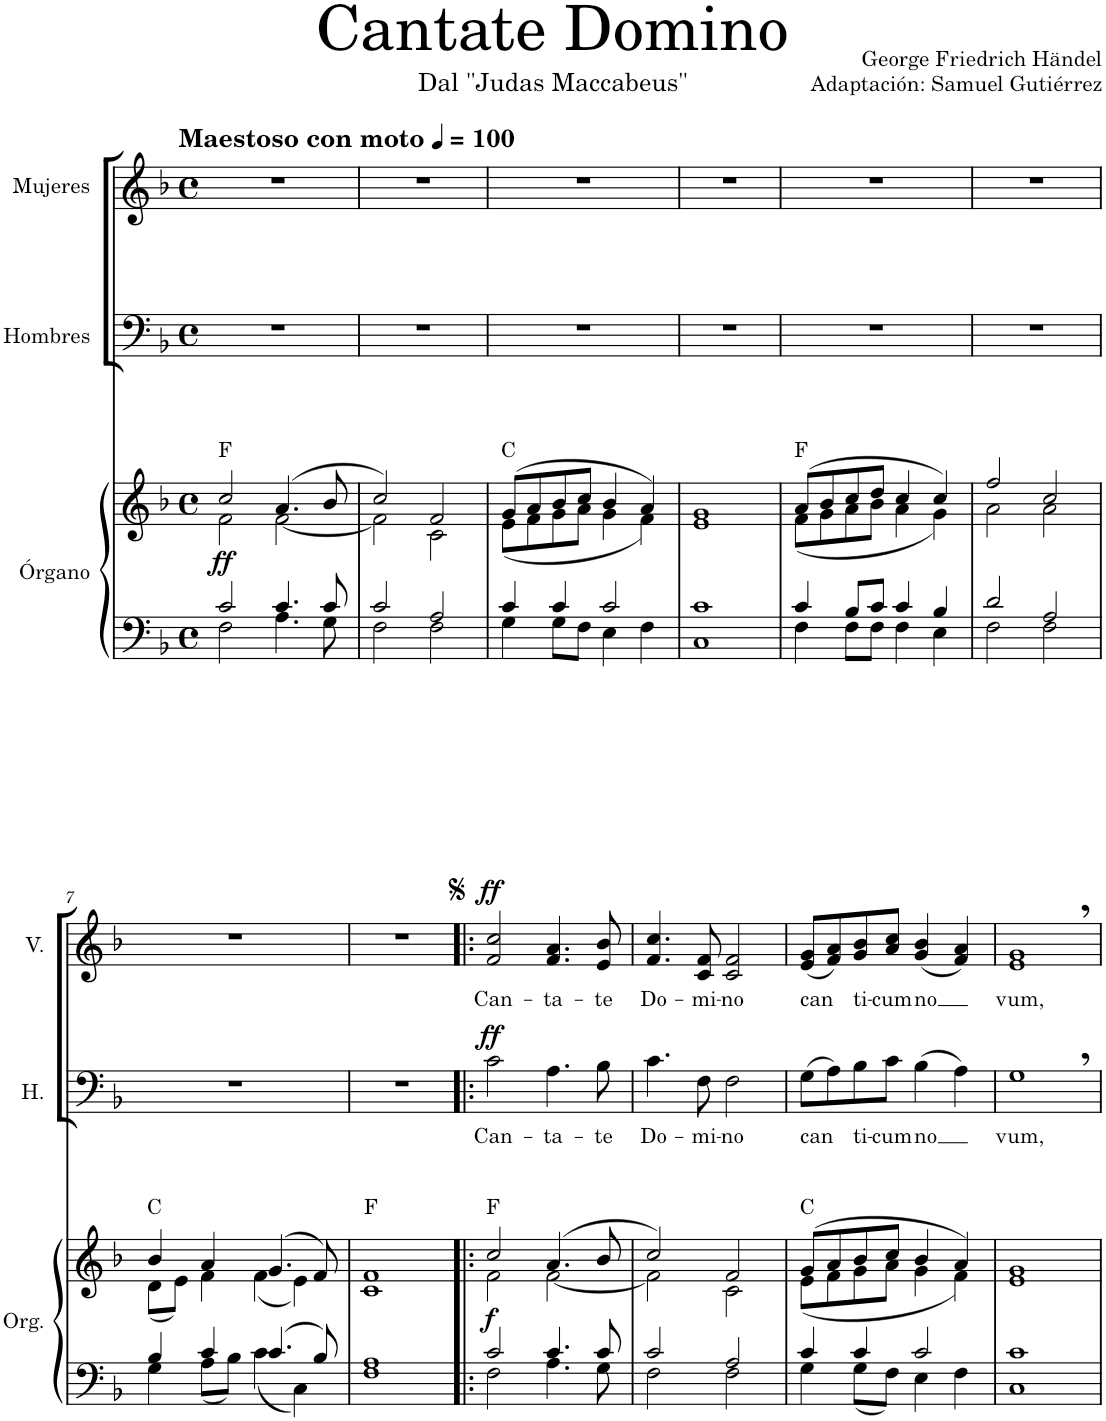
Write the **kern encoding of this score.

**kern	**kern	**dynam	**harte	**kern	**text	**dynam	**kern	**text	**dynam
*part3	*part3	*part3	*part3	*part2	*part2	*part2	*part1	*part1	*part1
*staff4	*staff3	*staff3/4	*	*staff2	*staff2	*staff2	*staff1	*staff1	*staff1
*I"Órgano	*	*	*	*I"Hombres	*	*	*I"Mujeres	*	*
*	*	*	*	*I'H.	*	*	*	*	*
*clefF4	*clefG2	*	*	*clefF4	*	*	*clefG2	*	*
*k[b-]	*k[b-]	*	*	*k[b-]	*	*	*k[b-]	*	*
*M4/4	*M4/4	*	*	*M4/4	*	*	*M4/4	*	*
*met(c)	*met(c)	*	*	*met(c)	*	*	*met(c)	*	*
=1	=1	=1	=1	=1	=1	=1	=1	=1	=1
*^	*^	*	*	*	*	*	*	*	*
!	!	!	!	!LO:DY:b	!	!	!	!	!	!	!
2c/	2F\	2cc/	2f\	ff	F:maj	1r	.	.	1r	.	.
4.c/	4.A\	(4.a/	[2f\	.	.	.	.	.	.	.	.
8c/	8G\	8b-/	.	.	.	.	.	.	.	.	.
=2	=2	=2	=2	=2	=2	=2	=2	=2	=2	=2	=2
2c/	2F\	2cc/)	2f\]	.	.	1r	.	.	1r	.	.
2A/	2F\	2f/	2c\	.	.	.	.	.	.	.	.
=3	=3	=3	=3	=3	=3	=3	=3	=3	=3	=3	=3
4c/	4G\	(8g/L	(8e\L	.	C:maj	1r	.	.	1r	.	.
.	.	8a/	8f\	.	.	.	.	.	.	.	.
4c/	8G\L	8b-/	8g\	.	.	.	.	.	.	.	.
.	8F\J	8cc/J	8a\J	.	.	.	.	.	.	.	.
2c/	4E\	4b-/	4g\	.	.	.	.	.	.	.	.
.	4F\	4a/)	4f\)	.	.	.	.	.	.	.	.
=4	=4	=4	=4	=4	=4	=4	=4	=4	=4	=4	=4
1c	1C	1g	1e	.	.	1r	.	.	1r	.	.
=5	=5	=5	=5	=5	=5	=5	=5	=5	=5	=5	=5
4c/	4F\	(8a/L	(8f\L	.	F:maj	1r	.	.	1r	.	.
.	.	8b-/	8g\	.	.	.	.	.	.	.	.
8B-/L	8F\L	8cc/	8a\	.	.	.	.	.	.	.	.
8c/J	8F\J	8dd/J	8b-\J	.	.	.	.	.	.	.	.
4c/	4F\	4cc/	4a\	.	.	.	.	.	.	.	.
4B-/	4E\	4cc/)	4g\)	.	.	.	.	.	.	.	.
=6	=6	=6	=6	=6	=6	=6	=6	=6	=6	=6	=6
2d/	2F\	2ff/	2a\	.	.	1r	.	.	1r	.	.
2A/	2F\	2cc/	2a\	.	.	.	.	.	.	.	.
!!LO:LB:g=z
=7	=7	=7	=7	=7	=7	=7	=7	=7	=7	=7	=7
4B-/	4G\	4b-/	(8d\L	.	C:maj	1r	.	.	1r	.	.
.	.	.	8e\J)	.	.	.	.	.	.	.	.
4c/	8A\L	4a/	4f\	.	.	.	.	.	.	.	.
.	8B-\J	.	.	.	.	.	.	.	.	.	.
4.c/	4c\	(4.g/	(4f\	.	.	.	.	.	.	.	.
.	4C\	.	4e\)	.	.	.	.	.	.	.	.
8B-/	.	8f/)	.	.	.	.	.	.	.	.	.
=8	=8	=8	=8	=8	=8	=8	=8	=8	=8	=8	=8
1A	1F	1f	1c	.	F:maj	1r	.	.	1r	.	.
=9!|:	=9!|:	=9!|:	=9!|:	=9!|:	=9!|:	=9!|:	=9!|:	=9!|:	=9!|:	=9!|:	=9!|:
!	!	!	!	!LO:DY:b	!	!	!LO:LY:b	!LO:DY:a	!	!LO:LY:b	!LO:DY:a
2c/	2F\	2cc/	2f\	f	F:maj	2c\	Can-	ff	2f/ 2cc/	Can-	ff
!	!	!	!	!	!	!	!LO:LY:b	!	!	!LO:LY:b	!
4.c/	4.A\	(4.a/	[2f\	.	.	4.A\	-ta-	.	4.f/ 4.a/	-ta-	.
!	!	!	!	!	!	!	!LO:LY:b	!	!	!LO:LY:b	!
8c/	8G\	8b-/	.	.	.	8B-\	-te	.	8e/ 8b-/	-te	.
=10	=10	=10	=10	=10	=10	=10	=10	=10	=10	=10	=10
!	!	!	!	!	!	!	!LO:LY:b	!	!	!LO:LY:b	!
2c/	2F\	2cc/)	2f\]	.	.	4.c\	Do-	.	4.f/ 4.cc/	Do-	.
!	!	!	!	!	!	!	!LO:LY:b	!	!	!LO:LY:b	!
.	.	.	.	.	.	8F\	-mi-	.	8c/ 8f/	-mi-	.
!	!	!	!	!	!	!	!LO:LY:b	!	!	!LO:LY:b	!
2A/	2F\	2f/	2c\	.	.	2F\	-no	.	2c/ 2f/	-no	.
=11	=11	=11	=11	=11	=11	=11	=11	=11	=11	=11	=11
!	!	!	!	!	!	!	!LO:LY:b	!	!	!LO:LY:b	!
4c/	4G\	(8g/L	(8e\L	.	C:maj	(8G\L	can	.	(8e/ 8g/L	can	.
.	.	8a/	8f\	.	.	8A\)	.	.	8f/ 8a/)	.	.
!	!	!	!	!	!	!	!LO:LY:b	!	!	!LO:LY:b	!
4c/	8G\L	8b-/	8g\	.	.	8B-\	ti-	.	8g/ 8b-/	ti-	.
!	!	!	!	!	!	!	!LO:LY:b	!	!	!LO:LY:b	!
.	8F\J	8cc/J	8a\J	.	.	8c\J	-cum	.	8a/ 8cc/J	-cum	.
!	!	!	!	!	!	!	!LO:LY:b	!	!	!LO:LY:b	!
2c/	4E\	4b-/	4g\	.	.	(4B-\	no	.	(4g/ 4b-/	no	.
.	4F\	4a/)	4f\)	.	.	4A\)	.	.	4f/ 4a/)	.	.
=12	=12	=12	=12	=12	=12	=12	=12	=12	=12	=12	=12
!	!	!	!	!	!	!	!LO:LY:b	!	!	!LO:LY:b	!
1c	1C	1g	1e	.	.	1G,	vum,	.	1e, 1g,	vum,	.
*v	*v	*	*	*	*	*	*	*	*	*	*
*	*v	*v	*	*	*	*	*	*	*	*
=	=	=	=	=	=	=	=	=	=
*-	*-	*-	*-	*-	*-	*-	*-	*-	*-
